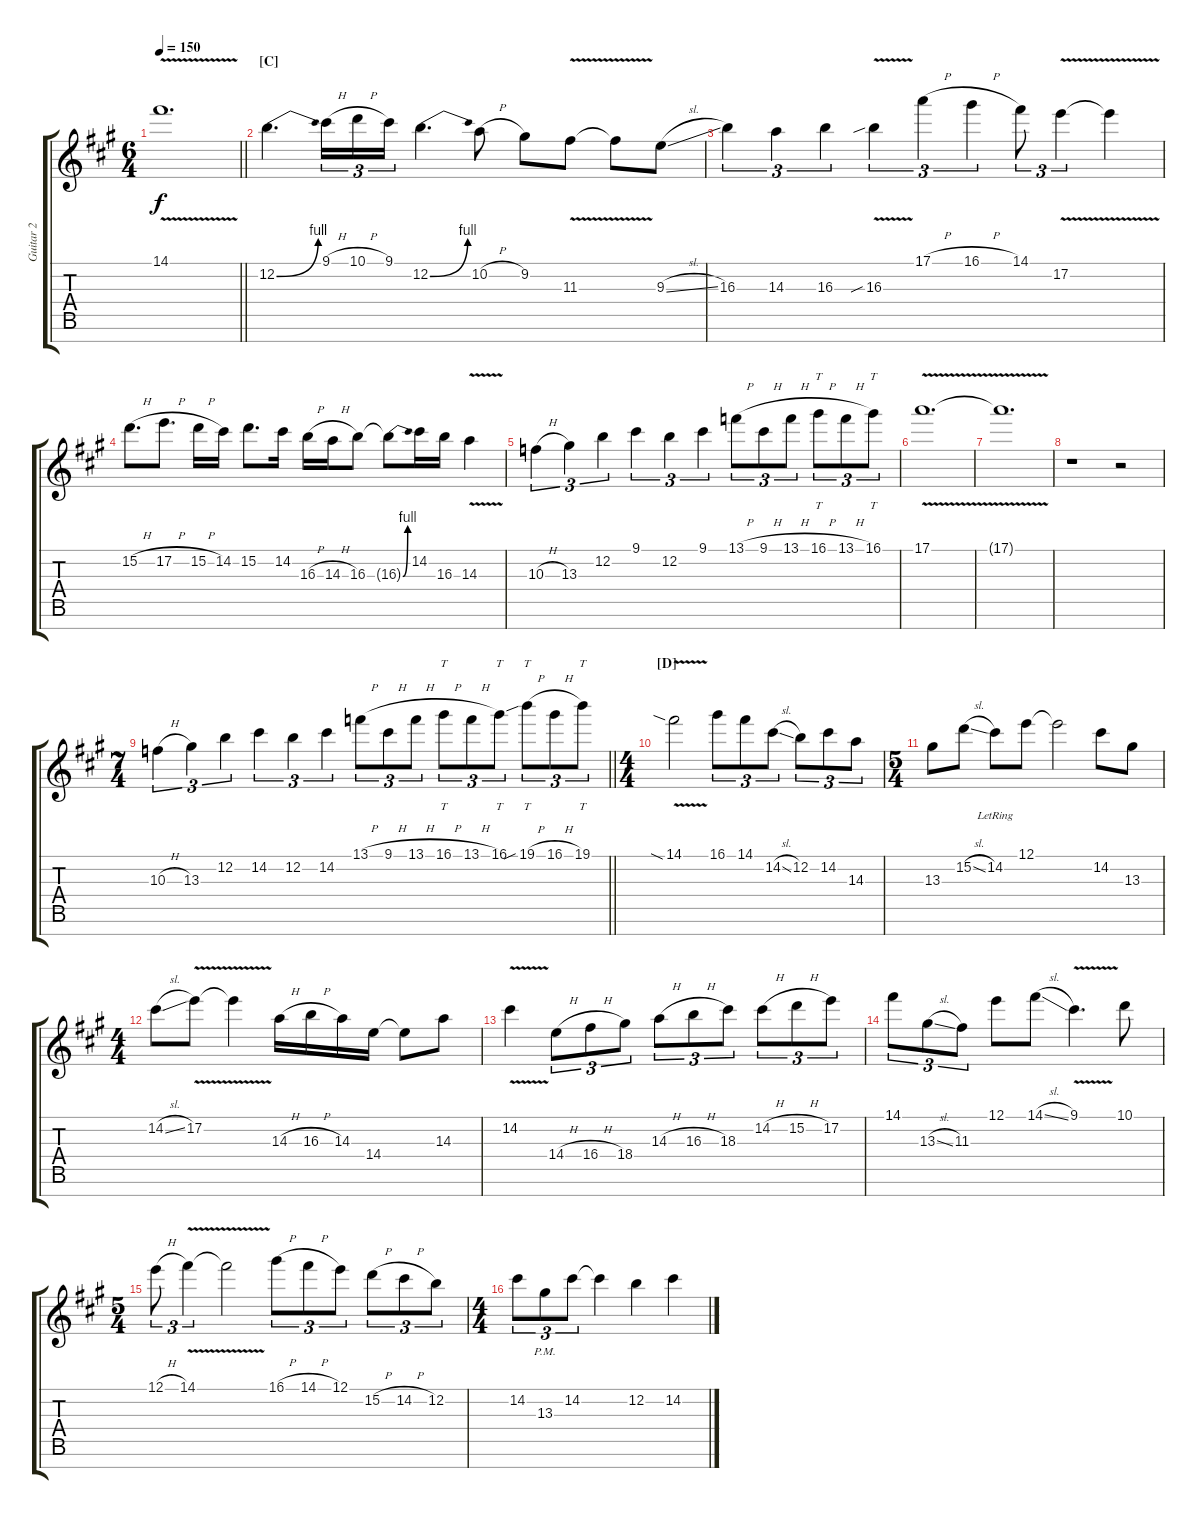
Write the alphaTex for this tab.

\track ("Guitar 2" "Guitar 2") {instrument overdrivenguitar}
\staff {score tabs}
\tuning (E4 B3 G3 D3 A2 E2 B1) {hide}
\ts (6 4)
\tempo 150
\clef g2
\barLineRight lightlight
\ks f#minor
14.1{v}.1{d dy f} |
\section ("" "[C]")
12.2{be (bend 0 0 60 4)}.4{d} 9.1{h}.16{tu (3 2)} 10.1{h}.16{tu (3 2)} 9.1.16{tu (3 2)} 12.2{be (bend 0 0 60 4)}.4{d} 10.2{h}.8 9.2.8 11.3{v}.8 11.3{t}.8 9.3{sl}.8 |
16.3.4{tu (3 2)} 14.3.4{tu (3 2)} 16.3.4{tu (3 2)} 16.3{v sib}.4{tu (3 2)} 17.1{h}.4{tu (3 2)} 16.1{h}.4{tu (3 2)} 14.1.8{tu (3 2)} 17.2{v}.4{tu (3 2)} 17.2{t}.4 |
15.2{h}.8{d} 17.2{h}.8{d} 15.2{h}.16 14.2.16 15.2.8{d} 14.2.16 16.3{h}.16 14.3{h}.16 16.3.8 16.3{be (bend 0 0 60 4) t}.8 14.2.16 16.3.16 14.3{v}.4 |
10.3{h}.4{tu (3 2)} 13.3.4{tu (3 2)} 12.2.4{tu (3 2)} 9.1.4{tu (3 2)} 12.2.4{tu (3 2)} 9.1.4{tu (3 2)} 13.1{h}.8{tu (3 2)} 9.1{h}.8{tu (3 2)} 13.1{h}.8{tu (3 2)} 16.1{h}.8{tt tu (3 2)} 13.1{h}.8{tu (3 2)} 16.1.8{tt tu (3 2)} |
17.1{v}.1{d volume 0} |
17.1{t}.1{d} |
r.1{volume 16} r.2 |
\ts (7 4)
\barLineRight lightlight
10.3{h}.4{tu (3 2)} 13.3.4{tu (3 2)} 12.2.4{tu (3 2)} 14.2.4{tu (3 2)} 12.2.4{tu (3 2)} 14.2.4{tu (3 2)} 13.1{h}.8{tu (3 2)} 9.1{h}.8{tu (3 2)} 13.1{h}.8{tu (3 2)} 16.1{h}.8{tt tu (3 2)} 13.1{h}.8{tu (3 2)} 16.1.8{tt tu (3 2)} 19.1{sib h}.8{tt tu (3 2)} 16.1{h}.8{tu (3 2)} 19.1.8{tt tu (3 2)} |
\ts (4 4)
\section ("" "[D]")
14.1{v sia}.2 16.1.8{tu (3 2)} 14.1.8{tu (3 2)} 14.2{sl}.8{tu (3 2)} 12.2.8{tu (3 2)} 14.2.8{tu (3 2)} 14.3.8{tu (3 2)} |
\ts (5 4)
13.3.8 15.2{sl}.8 14.2{lr}.8 12.1.8 12.1{t}.2 14.2.8 13.3.8 |
\ts (4 4)
14.2{sl}.8 17.2{v}.8 17.2{t}.4 14.3{h}.16 16.3{h}.16 14.3.16 14.4.16 14.4{t}.8 14.3.8 |
14.2{v}.4 14.4{h}.8{tu (3 2)} 16.4{h}.8{tu (3 2)} 18.4.8{tu (3 2)} 14.3{h}.8{tu (3 2)} 16.3{h}.8{tu (3 2)} 18.3.8{tu (3 2)} 14.2{h}.8{tu (3 2)} 15.2{h}.8{tu (3 2)} 17.2.8{tu (3 2)} |
14.1.8{tu (3 2)} 13.3{sl}.8{tu (3 2)} 11.3.8{tu (3 2)} 12.1.8 14.1{sl}.8 9.1{v}.4{d} 10.1.8 |
\ts (5 4)
12.1{h}.8{tu (3 2)} 14.1{v}.4{tu (3 2)} 14.1{t}.2 16.1{h}.8{tu (3 2)} 14.1{h}.8{tu (3 2)} 12.1.8{tu (3 2)} 15.2{h}.8{tu (3 2)} 14.2{h}.8{tu (3 2)} 12.2.8{tu (3 2)} |
\ts (4 4)
14.2.8{tu (3 2)} 13.3{pm}.8{tu (3 2)} 14.2.8{tu (3 2)} 14.2{t}.4 12.2.4 14.2.4
